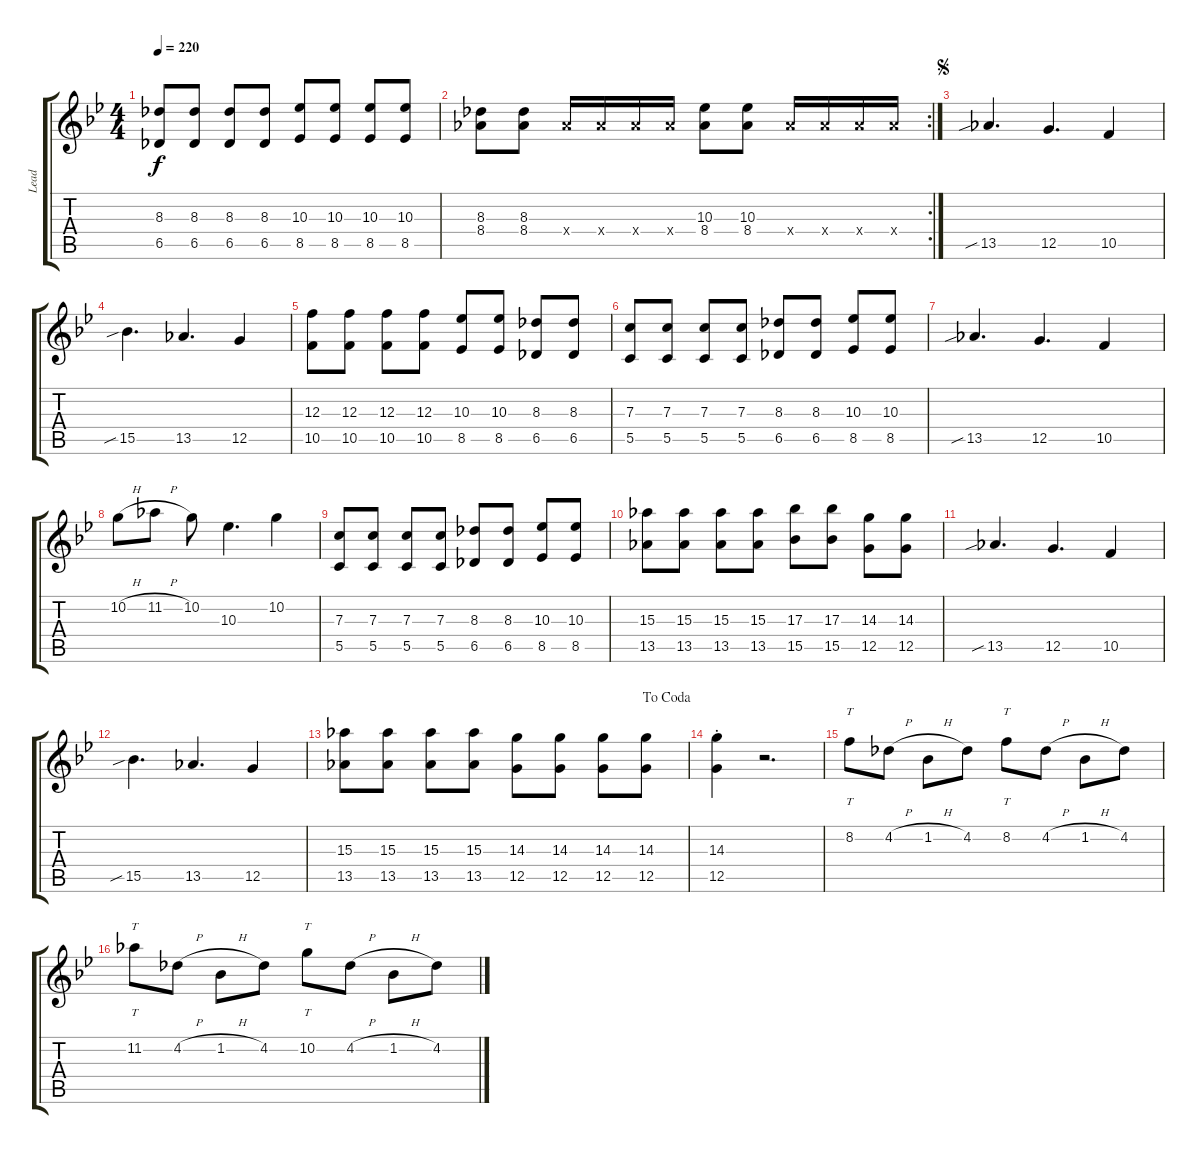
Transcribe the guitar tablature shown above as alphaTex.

\track ("Lead" "Lead") {instrument overdrivenguitar}
\staff {score tabs}
\tuning (D4 A3 F3 C3 G2 C2) {hide}
\ts (4 4)
\tempo 220
\clef g2
\ks bb
(8.3 6.5).8{dy f} (8.3 6.5).8 (8.3 6.5).8 (8.3 6.5).8 (10.3 8.5).8 (10.3 8.5).8 (10.3 8.5).8 (10.3 8.5).8 |
\rc 2
(8.3 8.4).8 (8.3 8.4).8 8.4{x}.16 8.4{x}.16 8.4{x}.16 8.4{x}.16 (10.3 8.4).8 (10.3 8.4).8 8.4{x}.16 8.4{x}.16 8.4{x}.16 8.4{x}.16 |
\jump segno
13.5{sib}.4{d} 12.5.4{d} 10.5.4 |
15.5{sib}.4{d} 13.5.4{d} 12.5.4 |
(12.3 10.5).8 (12.3 10.5).8 (12.3 10.5).8 (12.3 10.5).8 (10.3 8.5).8 (10.3 8.5).8 (8.3 6.5).8 (8.3 6.5).8 |
(7.3 5.5).8 (7.3 5.5).8 (7.3 5.5).8 (7.3 5.5).8 (8.3 6.5).8 (8.3 6.5).8 (10.3 8.5).8 (10.3 8.5).8 |
13.5{sib}.4{d} 12.5.4{d} 10.5.4 |
10.2{h}.8 11.2{h}.8 10.2.8 10.3.4{d} 10.2.4 |
(7.3 5.5).8 (7.3 5.5).8 (7.3 5.5).8 (7.3 5.5).8 (8.3 6.5).8 (8.3 6.5).8 (10.3 8.5).8 (10.3 8.5).8 |
(15.3 13.5).8 (15.3 13.5).8 (15.3 13.5).8 (15.3 13.5).8 (17.3 15.5).8 (17.3 15.5).8 (14.3 12.5).8 (14.3 12.5).8 |
13.5{sib}.4{d} 12.5.4{d} 10.5.4 |
15.5{sib}.4{d} 13.5.4{d} 12.5.4 |
\jump dacoda
(15.3 13.5).8 (15.3 13.5).8 (15.3 13.5).8 (15.3 13.5).8 (14.3 12.5).8 (14.3 12.5).8 (14.3 12.5).8 (14.3 12.5).8 |
(14.3{st} 12.5{st}).4 r.2{d} |
8.2.8{tt} 4.2{h}.8 1.2{h}.8 4.2.8 8.2.8{tt} 4.2{h}.8 1.2{h}.8 4.2.8 |
11.2.8{tt} 4.2{h}.8 1.2{h}.8 4.2.8 10.2.8{tt} 4.2{h}.8 1.2{h}.8 4.2.8
